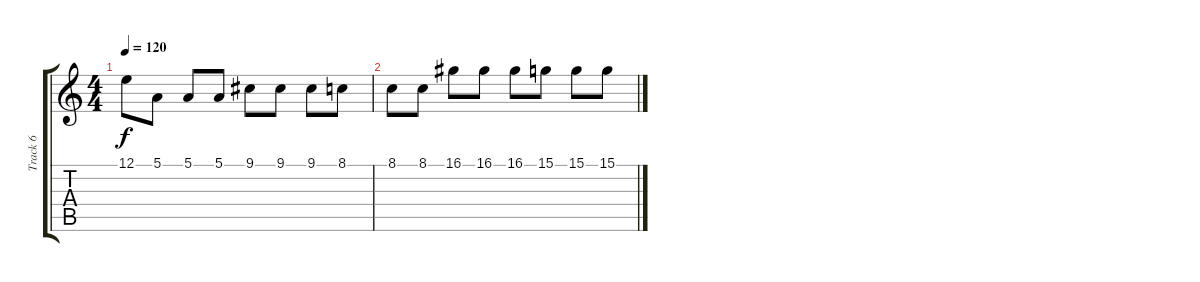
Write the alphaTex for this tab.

\track ("Track 6" "Track 6") {instrument pad4choir}
\staff {score tabs}
\tuning (E4 B3 G3 D3 A2 D2) {hide}
\ts (4 4)
\tempo 120
\clef g2
\ks c
12.1.8{dy f} 5.1.8 5.1.8 5.1.8 9.1.8 9.1.8 9.1.8 8.1.8 |
8.1.8 8.1.8 16.1.8 16.1.8 16.1.8 15.1.8 15.1.8 15.1.8
